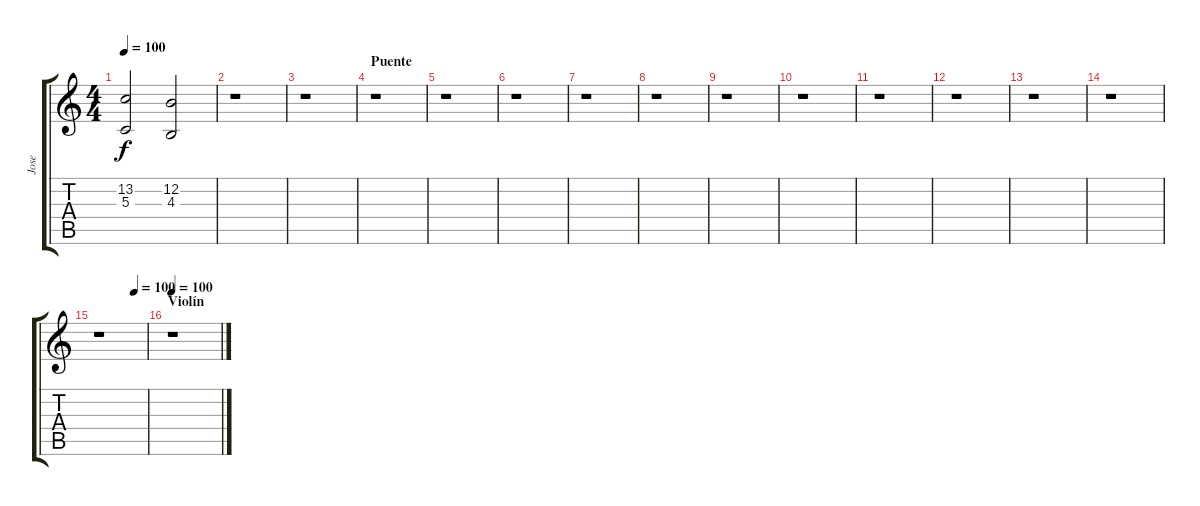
\track ("Jose" "Jose") {instrument lead6voice}
\staff {score tabs}
\tuning (E4 B3 G3 D3 A2 E2) {hide}
\ts (4 4)
\tempo 100
\clef g2
\ks c
(13.2 5.3).2{dy f} (12.2 4.3).2 |
r.1 |
r.1 |
\section ("" "Puente")
r.1 |
r.1 |
r.1 |
r.1 |
r.1 |
r.1 |
r.1 |
r.1 |
r.1 |
r.1 |
r.1 |
\tempo (100 0.75)
r.1 |
\section ("" "Violín")
\tempo 100
r.1
